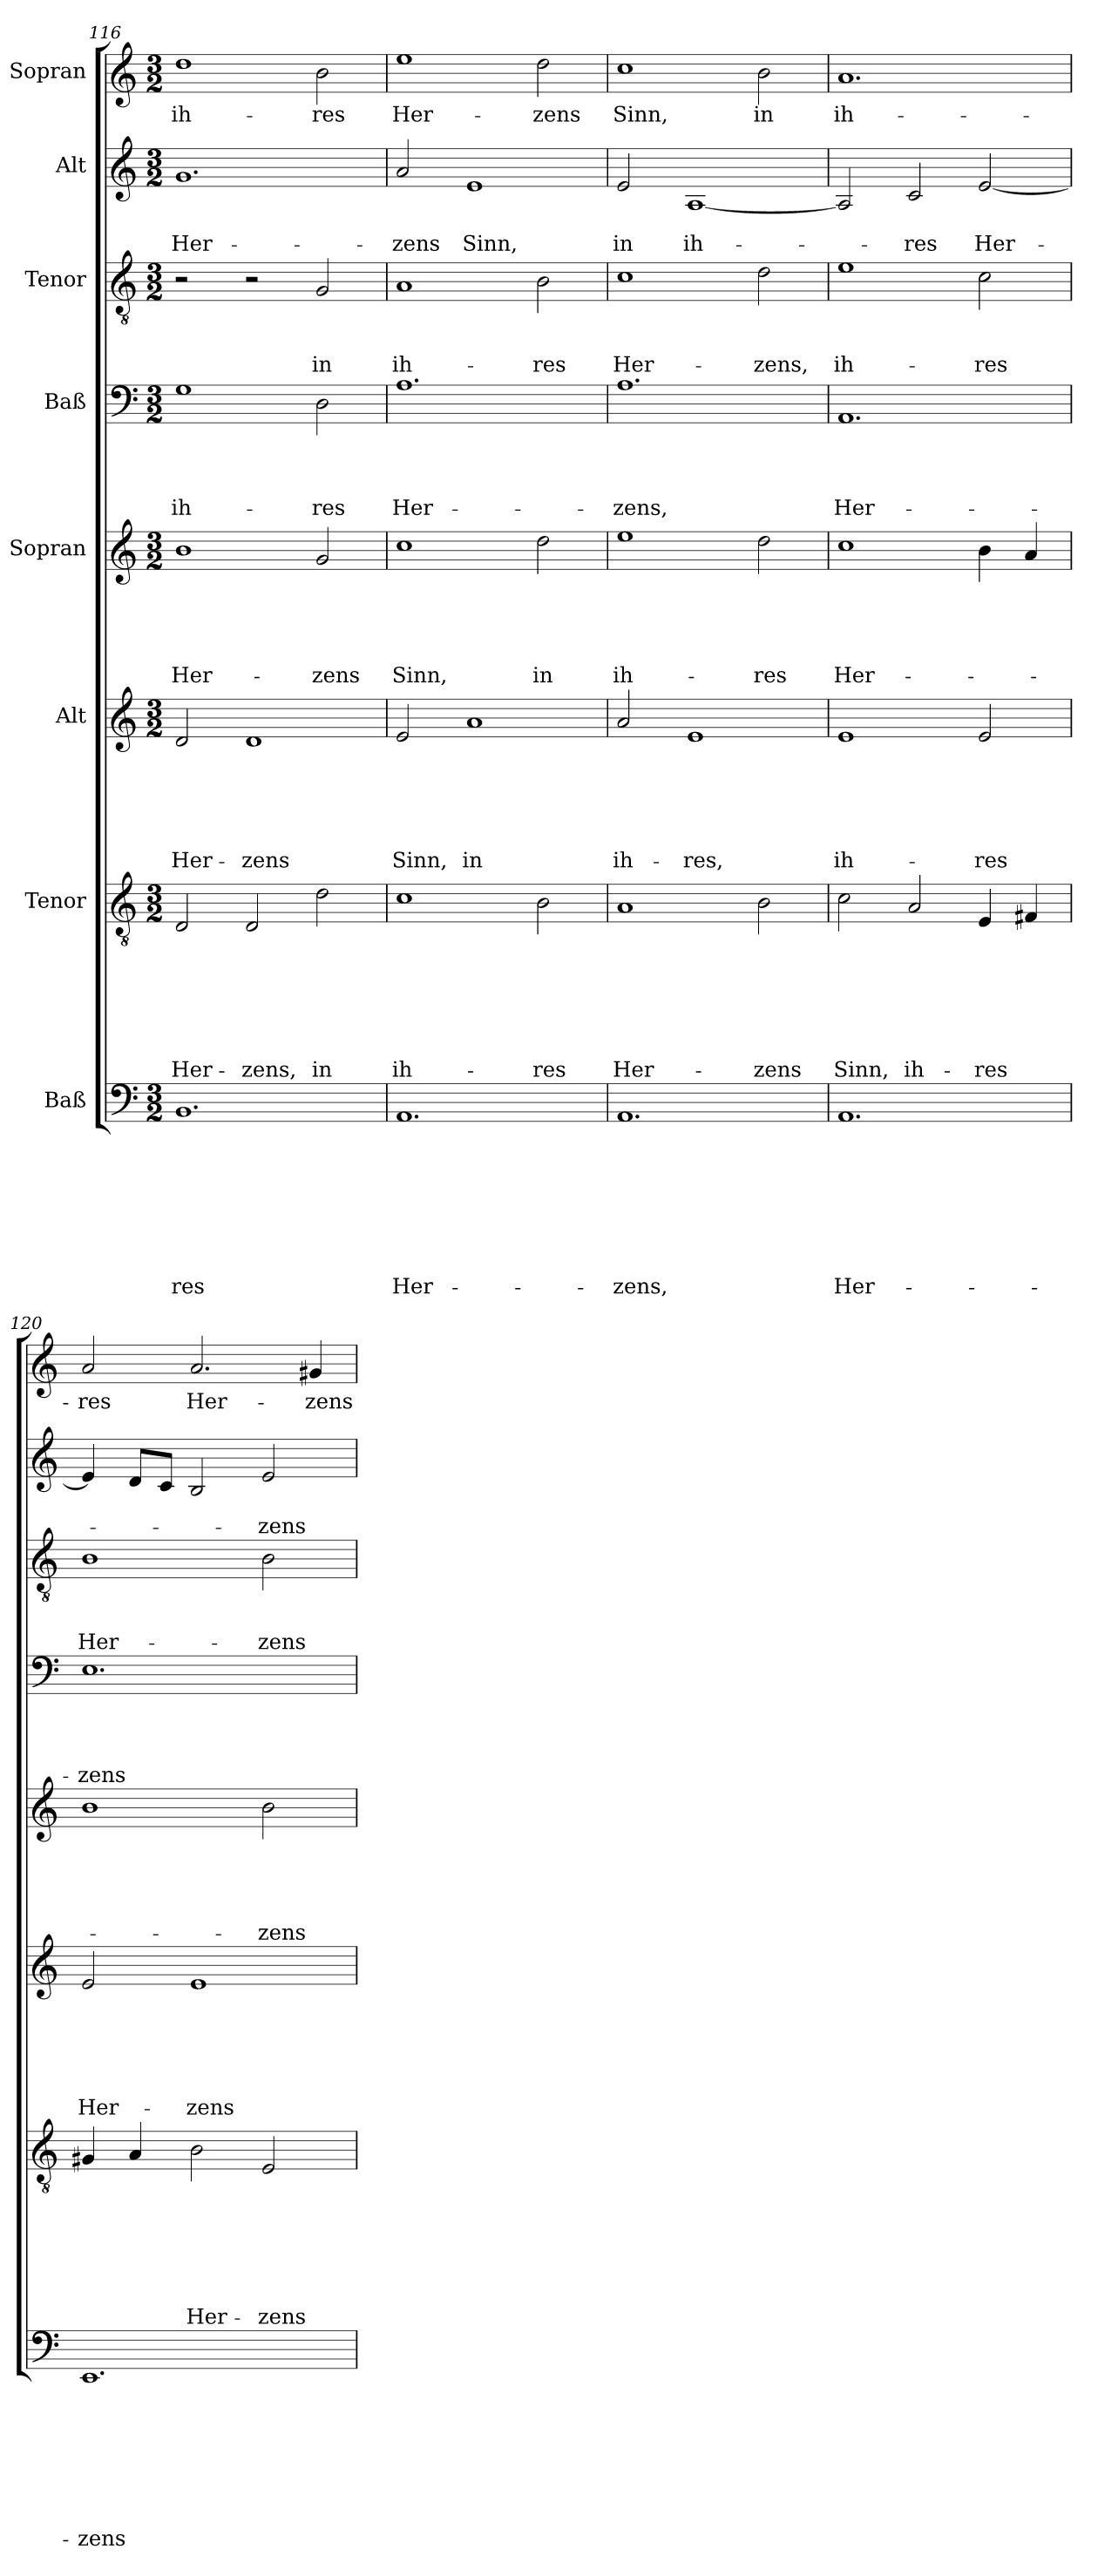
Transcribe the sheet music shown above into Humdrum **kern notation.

**kern	**text	**text	**text	**text	**text	**text	**text	**text	**kern	**text	**text	**text	**text	**text	**text	**text	**kern	**text	**text	**text	**text	**text	**text	**kern	**text	**text	**text	**text	**text	**kern	**text	**text	**text	**text	**kern	**text	**text	**text	**kern	**text	**text	**kern	**text
*part8	*part8	*part8	*part8	*part8	*part8	*part8	*part8	*part8	*part7	*part7	*part7	*part7	*part7	*part7	*part7	*part7	*part6	*part6	*part6	*part6	*part6	*part6	*part6	*part5	*part5	*part5	*part5	*part5	*part5	*part4	*part4	*part4	*part4	*part4	*part3	*part3	*part3	*part3	*part2	*part2	*part2	*part1	*part1
*staff8	*staff8	*staff8	*staff8	*staff8	*staff8	*staff8	*staff8	*staff8	*staff7	*staff7	*staff7	*staff7	*staff7	*staff7	*staff7	*staff7	*staff6	*staff6	*staff6	*staff6	*staff6	*staff6	*staff6	*staff5	*staff5	*staff5	*staff5	*staff5	*staff5	*staff4	*staff4	*staff4	*staff4	*staff4	*staff3	*staff3	*staff3	*staff3	*staff2	*staff2	*staff2	*staff1	*staff1
*I"Baß	*	*	*	*	*	*	*	*	*I"Tenor	*	*	*	*	*	*	*	*I"Alt	*	*	*	*	*	*	*I"Sopran	*	*	*	*	*	*I"Baß	*	*	*	*	*I"Tenor	*	*	*	*I"Alt	*	*	*I"Sopran	*
*clefF4	*	*	*	*	*	*	*	*	*clefGv2	*	*	*	*	*	*	*	*clefG2	*	*	*	*	*	*	*clefG2	*	*	*	*	*	*clefF4	*	*	*	*	*clefGv2	*	*	*	*clefG2	*	*	*clefG2	*
*k[]	*	*	*	*	*	*	*	*	*k[]	*	*	*	*	*	*	*	*k[]	*	*	*	*	*	*	*k[]	*	*	*	*	*	*k[]	*	*	*	*	*k[]	*	*	*	*k[]	*	*	*k[]	*
*C:	*	*	*	*	*	*	*	*	*C:	*	*	*	*	*	*	*	*C:	*	*	*	*	*	*	*C:	*	*	*	*	*	*C:	*	*	*	*	*C:	*	*	*	*C:	*	*	*C:	*
*M3/2	*	*	*	*	*	*	*	*	*M3/2	*	*	*	*	*	*	*	*M3/2	*	*	*	*	*	*	*M3/2	*	*	*	*	*	*M3/2	*	*	*	*	*M3/2	*	*	*	*M3/2	*	*	*M3/2	*
=116	=116	=116	=116	=116	=116	=116	=116	=116	=116	=116	=116	=116	=116	=116	=116	=116	=116	=116	=116	=116	=116	=116	=116	=116	=116	=116	=116	=116	=116	=116	=116	=116	=116	=116	=116	=116	=116	=116	=116	=116	=116	=116	=116
1.BB	.	.	.	.	.	.	.	-res	2D/	.	.	.	.	.	.	Her-	2d/	.	.	.	.	.	Her-	1b	.	.	.	.	Her-	1G	.	.	.	ih-	2r	.	.	.	1.g	.	Her-	1dd	ih-
.	.	.	.	.	.	.	.	.	2D/	.	.	.	.	.	.	-zens,	1d	.	.	.	.	.	-zens	.	.	.	.	.	.	.	.	.	.	.	2r	.	.	.	.	.	.	.	.
.	.	.	.	.	.	.	.	.	2d\	.	.	.	.	.	.	in	.	.	.	.	.	.	.	2g/	.	.	.	.	-zens	2D\	.	.	.	-res	2G/	.	.	in	.	.	.	2b\	-res
=117	=117	=117	=117	=117	=117	=117	=117	=117	=117	=117	=117	=117	=117	=117	=117	=117	=117	=117	=117	=117	=117	=117	=117	=117	=117	=117	=117	=117	=117	=117	=117	=117	=117	=117	=117	=117	=117	=117	=117	=117	=117	=117	=117
1.AA	.	.	.	.	.	.	.	Her-	1c	.	.	.	.	.	.	ih-	2e/	.	.	.	.	.	Sinn,	1cc	.	.	.	.	Sinn,	1.A	.	.	.	Her-	1A	.	.	ih-	2a/	.	-zens	1ee	Her-
.	.	.	.	.	.	.	.	.	.	.	.	.	.	.	.	.	1a	.	.	.	.	.	in	.	.	.	.	.	.	.	.	.	.	.	.	.	.	.	1e	.	Sinn,	.	.
.	.	.	.	.	.	.	.	.	2B\	.	.	.	.	.	.	-res	.	.	.	.	.	.	.	2dd\	.	.	.	.	in	.	.	.	.	.	2B\	.	.	-res	.	.	.	2dd\	-zens
=118	=118	=118	=118	=118	=118	=118	=118	=118	=118	=118	=118	=118	=118	=118	=118	=118	=118	=118	=118	=118	=118	=118	=118	=118	=118	=118	=118	=118	=118	=118	=118	=118	=118	=118	=118	=118	=118	=118	=118	=118	=118	=118	=118
1.AA	.	.	.	.	.	.	.	-zens,	1A	.	.	.	.	.	.	Her-	2a/	.	.	.	.	.	ih-	1ee	.	.	.	.	ih-	1.A	.	.	.	-zens,	1c	.	.	Her-	2e/	.	in	1cc	Sinn,
.	.	.	.	.	.	.	.	.	.	.	.	.	.	.	.	.	1e	.	.	.	.	.	-res,	.	.	.	.	.	.	.	.	.	.	.	.	.	.	.	[1A	.	ih-	.	.
.	.	.	.	.	.	.	.	.	2B\	.	.	.	.	.	.	-zens	.	.	.	.	.	.	.	2dd\	.	.	.	.	-res	.	.	.	.	.	2d\	.	.	-zens,	.	.	.	2b\	in
=119	=119	=119	=119	=119	=119	=119	=119	=119	=119	=119	=119	=119	=119	=119	=119	=119	=119	=119	=119	=119	=119	=119	=119	=119	=119	=119	=119	=119	=119	=119	=119	=119	=119	=119	=119	=119	=119	=119	=119	=119	=119	=119	=119
1.AA	.	.	.	.	.	.	.	Her-	2c\	.	.	.	.	.	.	Sinn,	1e	.	.	.	.	.	ih-	1cc	.	.	.	.	Her-	1.AA	.	.	.	Her-	1e	.	.	ih-	2A/]	.	.	1.a	ih-
.	.	.	.	.	.	.	.	.	2A/	.	.	.	.	.	.	ih-	.	.	.	.	.	.	.	.	.	.	.	.	.	.	.	.	.	.	.	.	.	.	2c/	.	-res	.	.
.	.	.	.	.	.	.	.	.	4E/	.	.	.	.	.	.	-res	2e/	.	.	.	.	.	-res	4b\	.	.	.	.	.	.	.	.	.	.	2c\	.	.	-res	[2e/	.	Her-	.	.
.	.	.	.	.	.	.	.	.	4F#X/	.	.	.	.	.	.	.	.	.	.	.	.	.	.	4a/	.	.	.	.	.	.	.	.	.	.	.	.	.	.	.	.	.	.	.
=120	=120	=120	=120	=120	=120	=120	=120	=120	=120	=120	=120	=120	=120	=120	=120	=120	=120	=120	=120	=120	=120	=120	=120	=120	=120	=120	=120	=120	=120	=120	=120	=120	=120	=120	=120	=120	=120	=120	=120	=120	=120	=120	=120
1.EE	.	.	.	.	.	.	.	-zens	4G#X/	.	.	.	.	.	.	.	2e/	.	.	.	.	.	Her-	1b	.	.	.	.	.	1.E	.	.	.	-zens	1B	.	.	Her-	4e/]	.	.	2a/	-res
.	.	.	.	.	.	.	.	.	4A/	.	.	.	.	.	.	.	.	.	.	.	.	.	.	.	.	.	.	.	.	.	.	.	.	.	.	.	.	.	8d/L	.	.	.	.
.	.	.	.	.	.	.	.	.	.	.	.	.	.	.	.	.	.	.	.	.	.	.	.	.	.	.	.	.	.	.	.	.	.	.	.	.	.	.	8c/J	.	.	.	.
.	.	.	.	.	.	.	.	.	2B\	.	.	.	.	.	.	Her-	1e	.	.	.	.	.	-zens	.	.	.	.	.	.	.	.	.	.	.	.	.	.	.	2B/	.	.	2.a/	Her-
.	.	.	.	.	.	.	.	.	2E/	.	.	.	.	.	.	-zens	.	.	.	.	.	.	.	2b\	.	.	.	.	-zens	.	.	.	.	.	2B\	.	.	-zens	2e/	.	-zens	.	.
.	.	.	.	.	.	.	.	.	.	.	.	.	.	.	.	.	.	.	.	.	.	.	.	.	.	.	.	.	.	.	.	.	.	.	.	.	.	.	.	.	.	4g#X/	-zens
=	=	=	=	=	=	=	=	=	=	=	=	=	=	=	=	=	=	=	=	=	=	=	=	=	=	=	=	=	=	=	=	=	=	=	=	=	=	=	=	=	=	=	=
*-	*-	*-	*-	*-	*-	*-	*-	*-	*-	*-	*-	*-	*-	*-	*-	*-	*-	*-	*-	*-	*-	*-	*-	*-	*-	*-	*-	*-	*-	*-	*-	*-	*-	*-	*-	*-	*-	*-	*-	*-	*-	*-	*-
